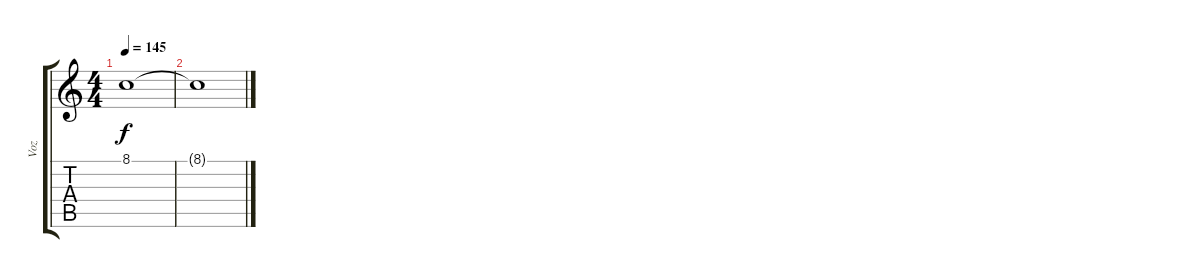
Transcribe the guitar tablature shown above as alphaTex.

\track ("Voz" "Voz") {instrument choiraahs}
\staff {score tabs}
\tuning (E4 B3 G3 D3 A2 E2) {hide}
\ts (4 4)
\tempo 145
\clef g2
\ks c
8.1{t}.1{dy f} |
8.1{t}.1
